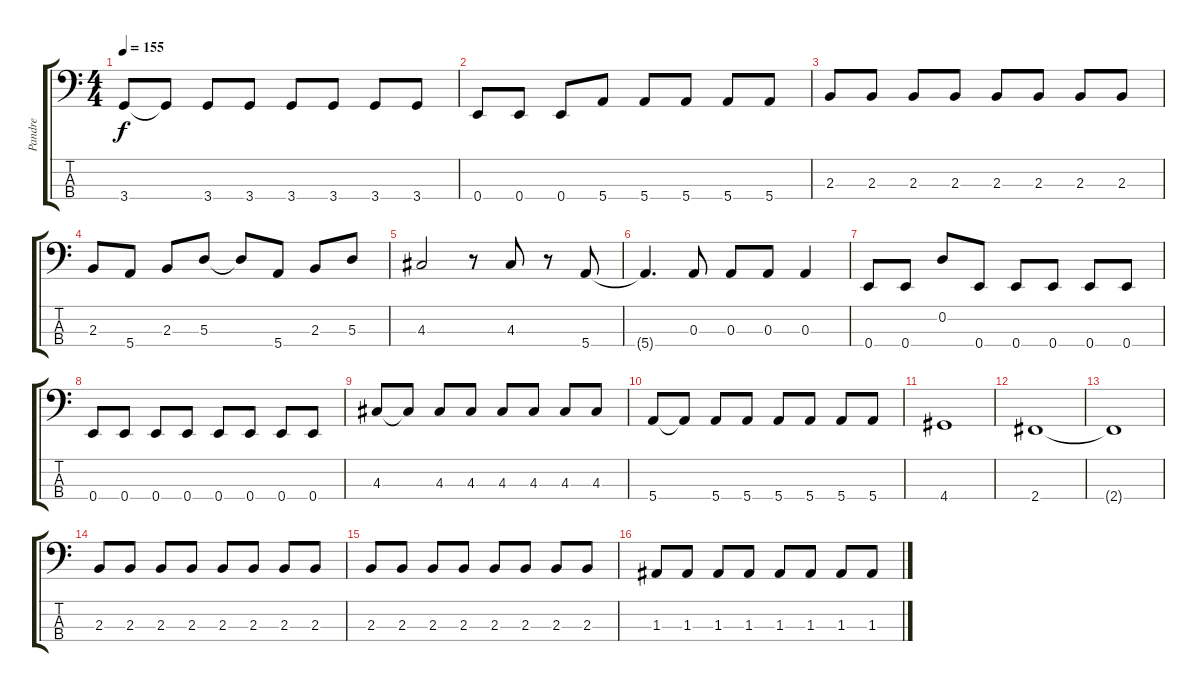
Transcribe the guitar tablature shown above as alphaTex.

\track ("Pandre" "Pandre") {instrument electricbasspick}
\staff {score tabs}
\tuning (G2 D2 A1 E1) {hide}
\ts (4 4)
\tempo 155
\clef f4
\ks c
3.4.8{dy f} 3.4{t}.8 3.4.8 3.4.8 3.4.8 3.4.8 3.4.8 3.4.8 |
0.4.8 0.4.8 0.4.8 5.4.8 5.4.8 5.4.8 5.4.8 5.4.8 |
2.3.8 2.3.8 2.3.8 2.3.8 2.3.8 2.3.8 2.3.8 2.3.8 |
2.3.8 5.4.8 2.3.8 5.3.8 5.3{t}.8 5.4.8 2.3.8 5.3.8 |
4.3.2 r.8 4.3.8 r.8 5.4.8 |
5.4{t}.4{d} 0.3.8 0.3.8 0.3.8 0.3.4 |
0.4.8 0.4.8 0.2.8 0.4.8 0.4.8 0.4.8 0.4.8 0.4.8 |
0.4.8 0.4.8 0.4.8 0.4.8 0.4.8 0.4.8 0.4.8 0.4.8 |
4.3.8 4.3{t}.8 4.3.8 4.3.8 4.3.8 4.3.8 4.3.8 4.3.8 |
5.4.8 5.4{t}.8 5.4.8 5.4.8 5.4.8 5.4.8 5.4.8 5.4.8 |
4.4.1 |
2.4.1 |
2.4{t}.1 |
2.3.8 2.3.8 2.3.8 2.3.8 2.3.8 2.3.8 2.3.8 2.3.8 |
2.3.8 2.3.8 2.3.8 2.3.8 2.3.8 2.3.8 2.3.8 2.3.8 |
1.3.8 1.3.8 1.3.8 1.3.8 1.3.8 1.3.8 1.3.8 1.3.8
